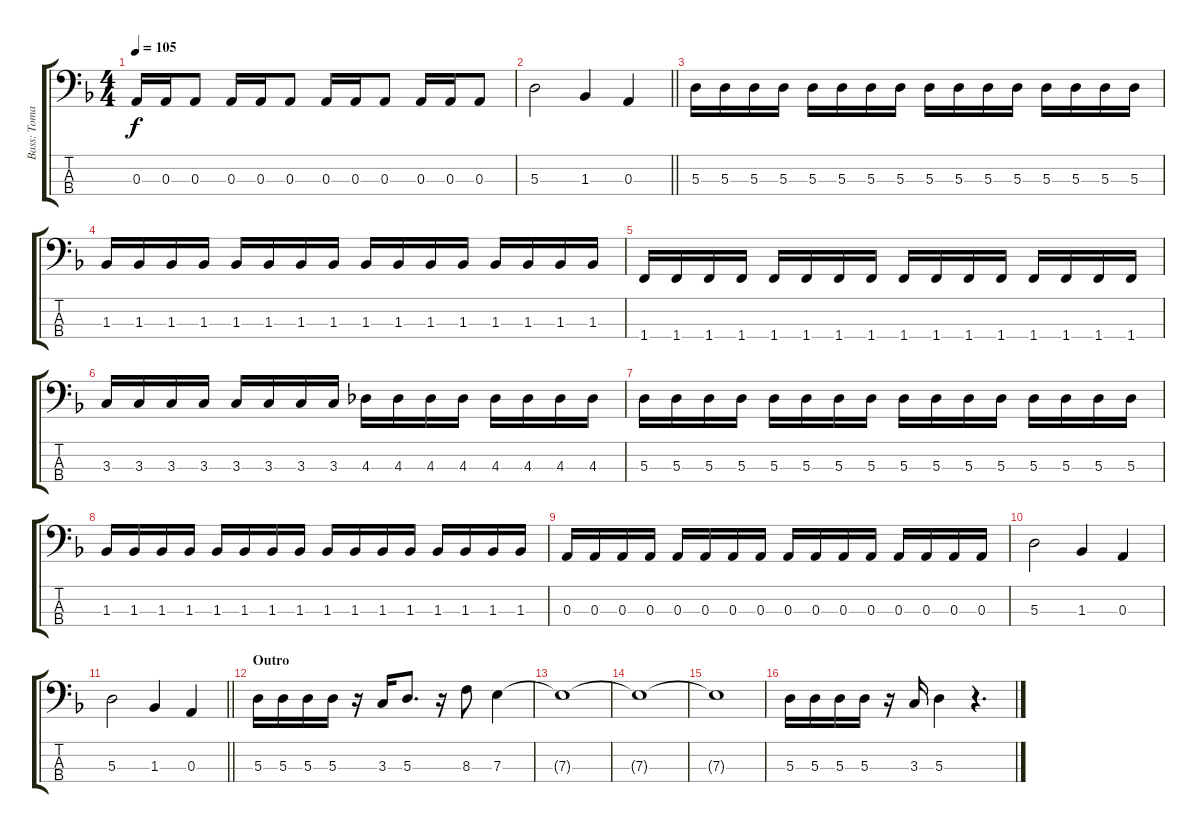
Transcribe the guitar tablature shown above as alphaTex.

\track ("Bass: Tomas Stolt" "Bass: Toma") {instrument electricbassfinger}
\staff {score tabs}
\tuning (G2 D2 A1 E1) {hide}
\ts (4 4)
\tempo 105
\clef f4
\ks dminor
0.3.16{dy f} 0.3.16 0.3.8 0.3.16 0.3.16 0.3.8 0.3.16 0.3.16 0.3.8 0.3.16 0.3.16 0.3.8 |
\barLineRight lightlight
5.3.2 1.3.4 0.3.4 |
5.3.16 5.3.16 5.3.16 5.3.16 5.3.16 5.3.16 5.3.16 5.3.16 5.3.16 5.3.16 5.3.16 5.3.16 5.3.16 5.3.16 5.3.16 5.3.16 |
1.3.16 1.3.16 1.3.16 1.3.16 1.3.16 1.3.16 1.3.16 1.3.16 1.3.16 1.3.16 1.3.16 1.3.16 1.3.16 1.3.16 1.3.16 1.3.16 |
1.4.16 1.4.16 1.4.16 1.4.16 1.4.16 1.4.16 1.4.16 1.4.16 1.4.16 1.4.16 1.4.16 1.4.16 1.4.16 1.4.16 1.4.16 1.4.16 |
3.3.16 3.3.16 3.3.16 3.3.16 3.3.16 3.3.16 3.3.16 3.3.16 4.3.16 4.3.16 4.3.16 4.3.16 4.3.16 4.3.16 4.3.16 4.3.16 |
5.3.16 5.3.16 5.3.16 5.3.16 5.3.16 5.3.16 5.3.16 5.3.16 5.3.16 5.3.16 5.3.16 5.3.16 5.3.16 5.3.16 5.3.16 5.3.16 |
1.3.16 1.3.16 1.3.16 1.3.16 1.3.16 1.3.16 1.3.16 1.3.16 1.3.16 1.3.16 1.3.16 1.3.16 1.3.16 1.3.16 1.3.16 1.3.16 |
0.3.16 0.3.16 0.3.16 0.3.16 0.3.16 0.3.16 0.3.16 0.3.16 0.3.16 0.3.16 0.3.16 0.3.16 0.3.16 0.3.16 0.3.16 0.3.16 |
5.3.2 1.3.4 0.3.4 |
\barLineRight lightlight
5.3.2 1.3.4 0.3.4 |
\section ("" "Outro")
5.3.16 5.3.16 5.3.16 5.3.16 r.16 3.3.16 5.3.8{d} r.16 8.3.8 7.3.4 |
7.3{t}.1 |
7.3{t}.1 |
7.3{t}.1 |
5.3.16 5.3.16 5.3.16 5.3.16 r.16 3.3.16 5.3.4 r.4{d}
